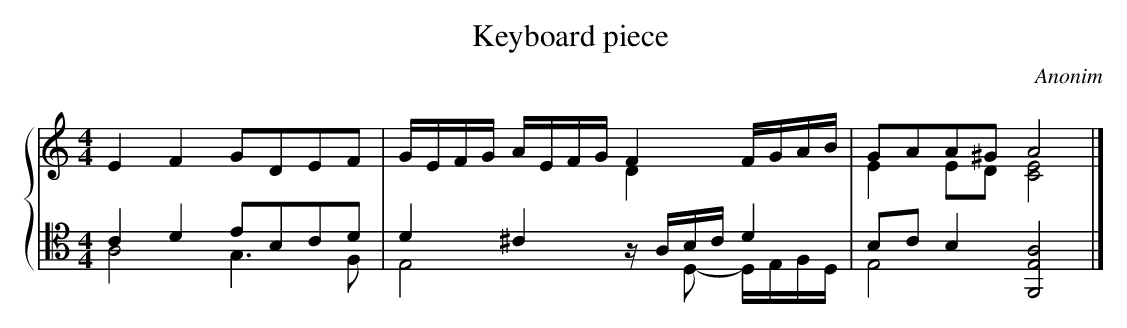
X:1
T: Keyboard piece
C: Anonim
L: 1/16
M: 4/4
%%staves {1 2}
V: 1
V: 2 clef=tenor
K: C
[V:1] E4F4G2D2E2F2 |
[V:2] C4D4E2B,2C2D2 & A,8G,6F,2 |
[V:1] GEFG AEFGF4FGAB & x8D4x4 |
[V:2] D4^C4z A,B,CD4 & E,8x2 D,2- D,E,F,D, |
[V:1] G2A2A2^G2A8 & E4E2D2[E8C8] |]
[V:2] B,2C2B,4[A,8E,8F,,8] & E,8x8 |]
